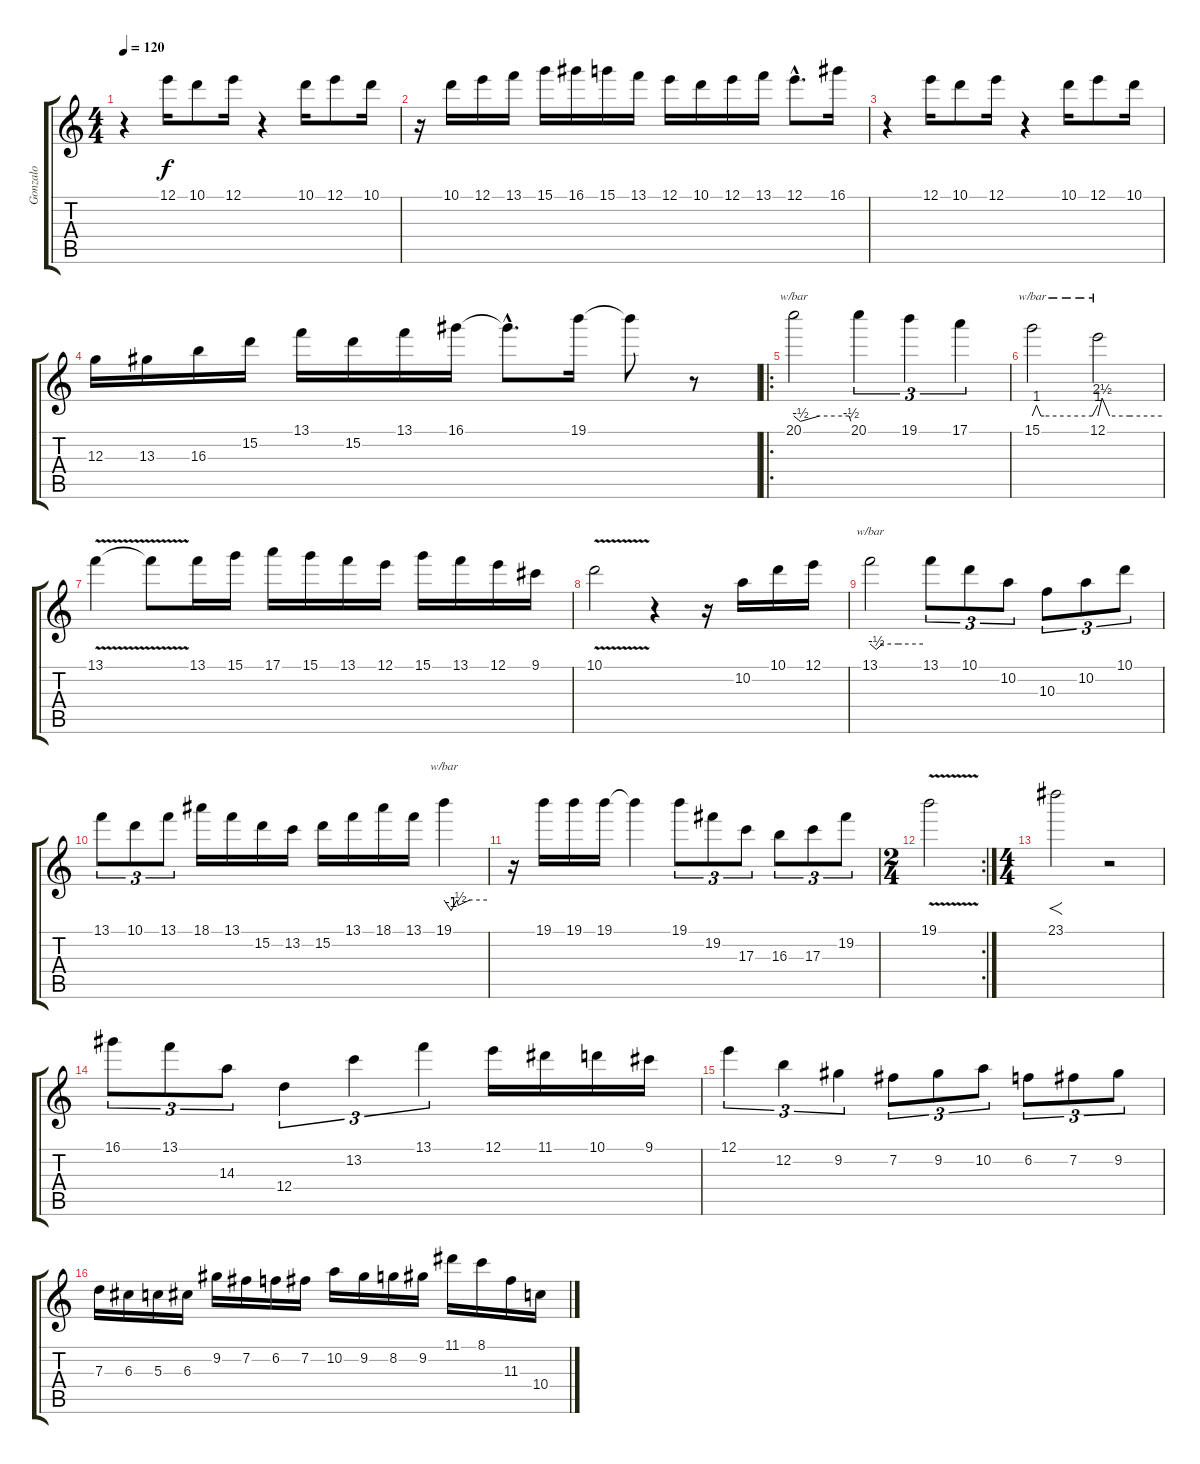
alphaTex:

\track ("Gonzalo" "Gonzalo") {instrument distortionguitar}
\staff {score tabs}
\tuning (E4 B3 G3 D3 A2 E2) {hide}
\ts (4 4)
\tempo 120
\clef g2
\ks c
r.4{dy f} 12.1.16 10.1.8 12.1.16 r.4 10.1.16 12.1.8 10.1.16 |
r.16 10.1.16 12.1.16 13.1.16 15.1.16 16.1.16 15.1.16 13.1.16 12.1.16 10.1.16 12.1.16 13.1.16 12.1{hac}.8{d} 16.1.16 |
r.4 12.1.16 10.1.8 12.1.16 r.4 10.1.16 12.1.8 10.1.16 |
12.3.16 13.3.16 16.3.16 15.2.16 13.1.16 15.2.16 13.1.16 16.1.16 16.1{hac t}.8{d} 19.1.16 19.1{t}.8 r.8 |
\ro
20.1.2{tbe (custom default 0 0 7 -2 27 0 58 0 60 -2)} 20.1.4{tu (3 2)} 19.1.4{tu (3 2)} 17.1.4{tu (3 2)} |
15.1.2{tbe (custom default 0 0 4 4 8 0 11 0 55 0 60 4)} 12.1.2{tbe (custom default 0 0 4 10 11 0 30 0 60 0)} |
13.1{v}.4 13.1{t}.8 13.1.16 15.1.16 17.1.16 15.1.16 13.1.16 12.1.16 15.1.16 13.1.16 12.1.16 9.1.16 |
10.1{v}.2 r.4 r.16 10.2.16 10.1.16 12.1.16 |
13.1.2{tbe (custom default 0 0 7 -2 14 0 32 0 36 0 60 0)} 13.1.8{tu (3 2)} 10.1.8{tu (3 2)} 10.2.8{tu (3 2)} 10.3.8{tu (3 2)} 10.2.8{tu (3 2)} 10.1.8{tu (3 2)} |
13.1.8{tu (3 2)} 10.1.8{tu (3 2)} 13.1.8{tu (3 2)} 18.1.16 13.1.16 15.2.16 13.2.16 15.2.16 13.1.16 18.1.16 13.1.16 19.1.4{tbe (custom default 0 0 10 -4 18 0 20 -2 36 0 60 0)} |
r.16 19.1.16 19.1.16 19.1.16 19.1{t}.4 19.1.8{tu (3 2)} 19.2.8{tu (3 2)} 17.3.8{tu (3 2)} 16.3.8{tu (3 2)} 17.3.8{tu (3 2)} 19.2.8{tu (3 2)} |
\rc 2
\ts (2 4)
19.1{v}.2 |
\ts (4 4)
23.1.2{f} r.2 |
16.1.8{tu (3 2)} 13.1.8{tu (3 2)} 14.3.8{tu (3 2)} 12.4.4{tu (3 2)} 13.2.4{tu (3 2)} 13.1.4{tu (3 2)} 12.1.16 11.1.16 10.1.16 9.1.16 |
12.1.4{tu (3 2)} 12.2.4{tu (3 2)} 9.2.4{tu (3 2)} 7.2.8{tu (3 2)} 9.2.8{tu (3 2)} 10.2.8{tu (3 2)} 6.2.8{tu (3 2)} 7.2.8{tu (3 2)} 9.2.8{tu (3 2)} |
7.3.16 6.3.16 5.3.16 6.3.16 9.2.16 7.2.16 6.2.16 7.2.16 10.2.16 9.2.16 8.2.16 9.2.16 11.1.16 8.1.16 11.3.16 10.4.16
